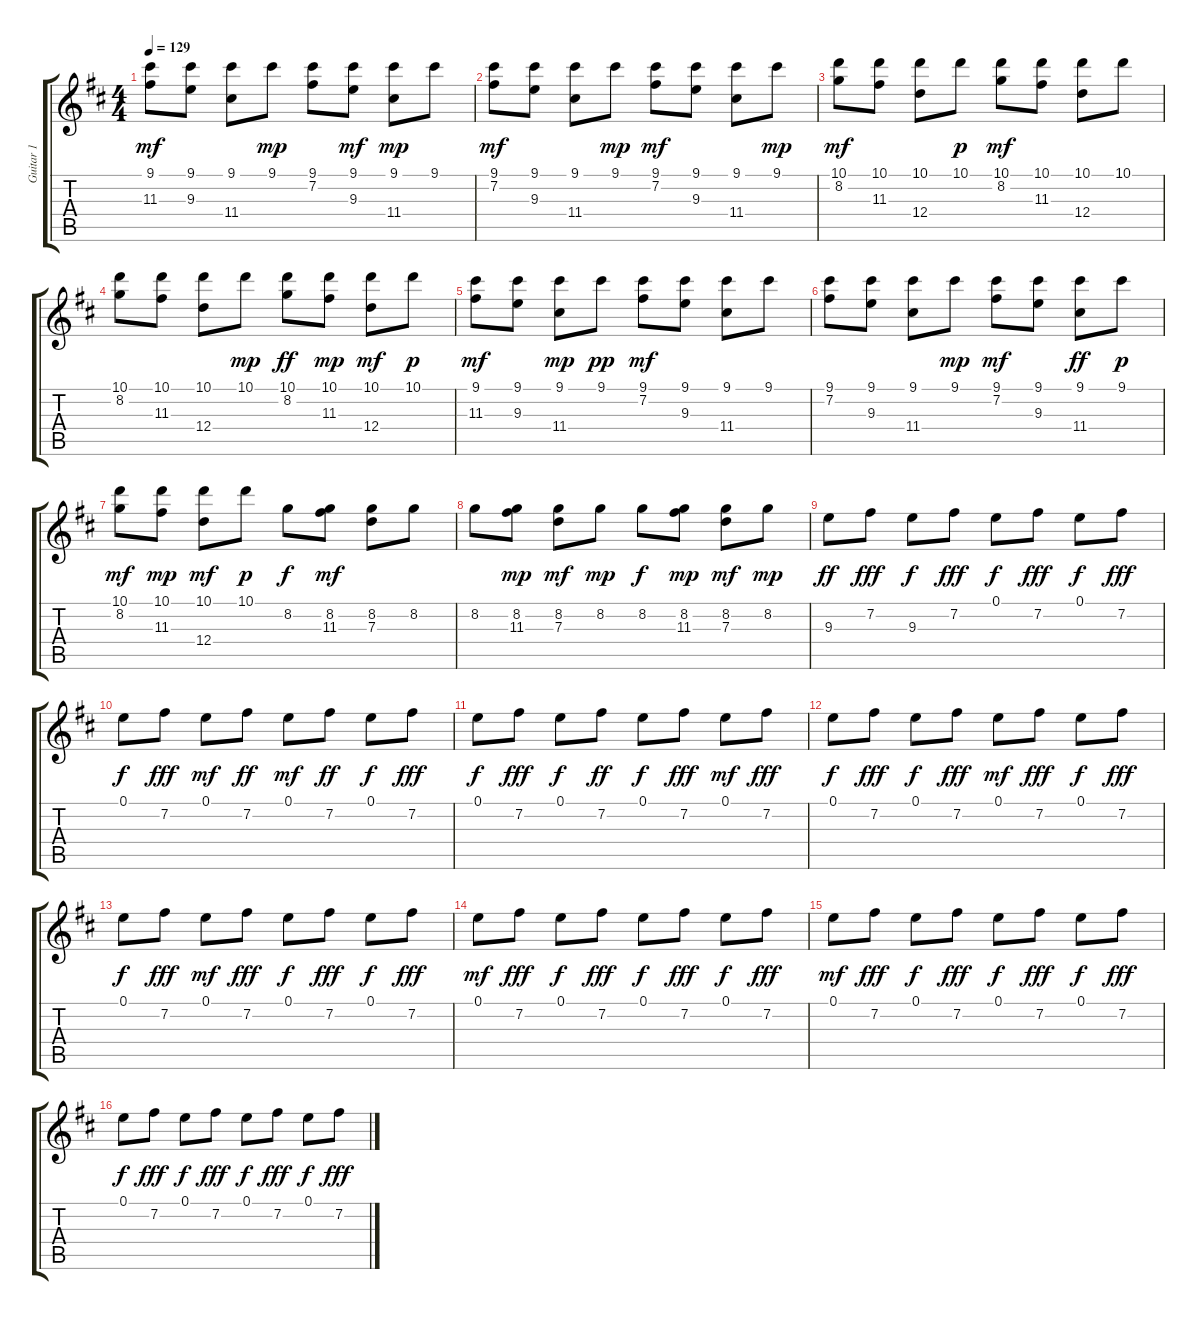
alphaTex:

\track ("Guitar 1" "Guitar 1") {instrument overdrivenguitar}
\staff {score tabs}
\tuning (E4 B3 G3 D3 A2 E2) {hide}
\ts (4 4)
\tempo 129
\clef g2
\ks d
(9.1 11.3).8{dy mf} (9.1 9.3).8 (9.1 11.4).8 9.1.8{dy mp} (9.1 7.2).8 (9.1 9.3).8{dy mf} (9.1 11.4).8{dy mp} 9.1.8 |
(9.1 7.2).8{dy mf} (9.1 9.3).8 (9.1 11.4).8 9.1.8{dy mp} (9.1 7.2).8{dy mf} (9.1 9.3).8 (9.1 11.4).8 9.1.8{dy mp} |
(10.1 8.2).8{dy mf} (10.1 11.3).8 (10.1 12.4).8 10.1.8{dy p} (10.1 8.2).8{dy mf} (10.1 11.3).8 (10.1 12.4).8 10.1.8 |
(10.1 8.2).8 (10.1 11.3).8 (10.1 12.4).8 10.1.8{dy mp} (10.1 8.2).8{dy ff} (10.1 11.3).8{dy mp} (10.1 12.4).8{dy mf} 10.1.8{dy p} |
(9.1 11.3).8{dy mf} (9.1 9.3).8 (9.1 11.4).8{dy mp} 9.1.8{dy pp} (9.1 7.2).8{dy mf} (9.1 9.3).8 (9.1 11.4).8 9.1.8 |
(9.1 7.2).8 (9.1 9.3).8 (9.1 11.4).8 9.1.8{dy mp} (9.1 7.2).8{dy mf} (9.1 9.3).8 (9.1 11.4).8{dy ff} 9.1.8{dy p} |
(10.1 8.2).8{dy mf} (10.1 11.3).8{dy mp} (10.1 12.4).8{dy mf} 10.1.8{dy p} 8.2.8{dy f} (8.2 11.3).8{dy mf} (8.2 7.3).8 8.2.8 |
8.2.8 (8.2 11.3).8{dy mp} (8.2 7.3).8{dy mf} 8.2.8{dy mp} 8.2.8{dy f} (8.2 11.3).8{dy mp} (8.2 7.3).8{dy mf} 8.2.8{dy mp} |
9.3.8{dy ff} 7.2.8{dy fff} 9.3.8{dy f} 7.2.8{dy fff} 0.1.8{dy f} 7.2.8{dy fff} 0.1.8{dy f} 7.2.8{dy fff} |
0.1.8{dy f} 7.2.8{dy fff} 0.1.8{dy mf} 7.2.8{dy ff} 0.1.8{dy mf} 7.2.8{dy ff} 0.1.8{dy f} 7.2.8{dy fff} |
0.1.8{dy f} 7.2.8{dy fff} 0.1.8{dy f} 7.2.8{dy ff} 0.1.8{dy f} 7.2.8{dy fff} 0.1.8{dy mf} 7.2.8{dy fff} |
0.1.8{dy f} 7.2.8{dy fff} 0.1.8{dy f} 7.2.8{dy fff} 0.1.8{dy mf} 7.2.8{dy fff} 0.1.8{dy f} 7.2.8{dy fff} |
0.1.8{dy f} 7.2.8{dy fff} 0.1.8{dy mf} 7.2.8{dy fff} 0.1.8{dy f} 7.2.8{dy fff} 0.1.8{dy f} 7.2.8{dy fff} |
0.1.8{dy mf} 7.2.8{dy fff} 0.1.8{dy f} 7.2.8{dy fff} 0.1.8{dy f} 7.2.8{dy fff} 0.1.8{dy f} 7.2.8{dy fff} |
0.1.8{dy mf} 7.2.8{dy fff} 0.1.8{dy f} 7.2.8{dy fff} 0.1.8{dy f} 7.2.8{dy fff} 0.1.8{dy f} 7.2.8{dy fff} |
0.1.8{dy f} 7.2.8{dy fff} 0.1.8{dy f} 7.2.8{dy fff} 0.1.8{dy f} 7.2.8{dy fff} 0.1.8{dy f} 7.2.8{dy fff}
